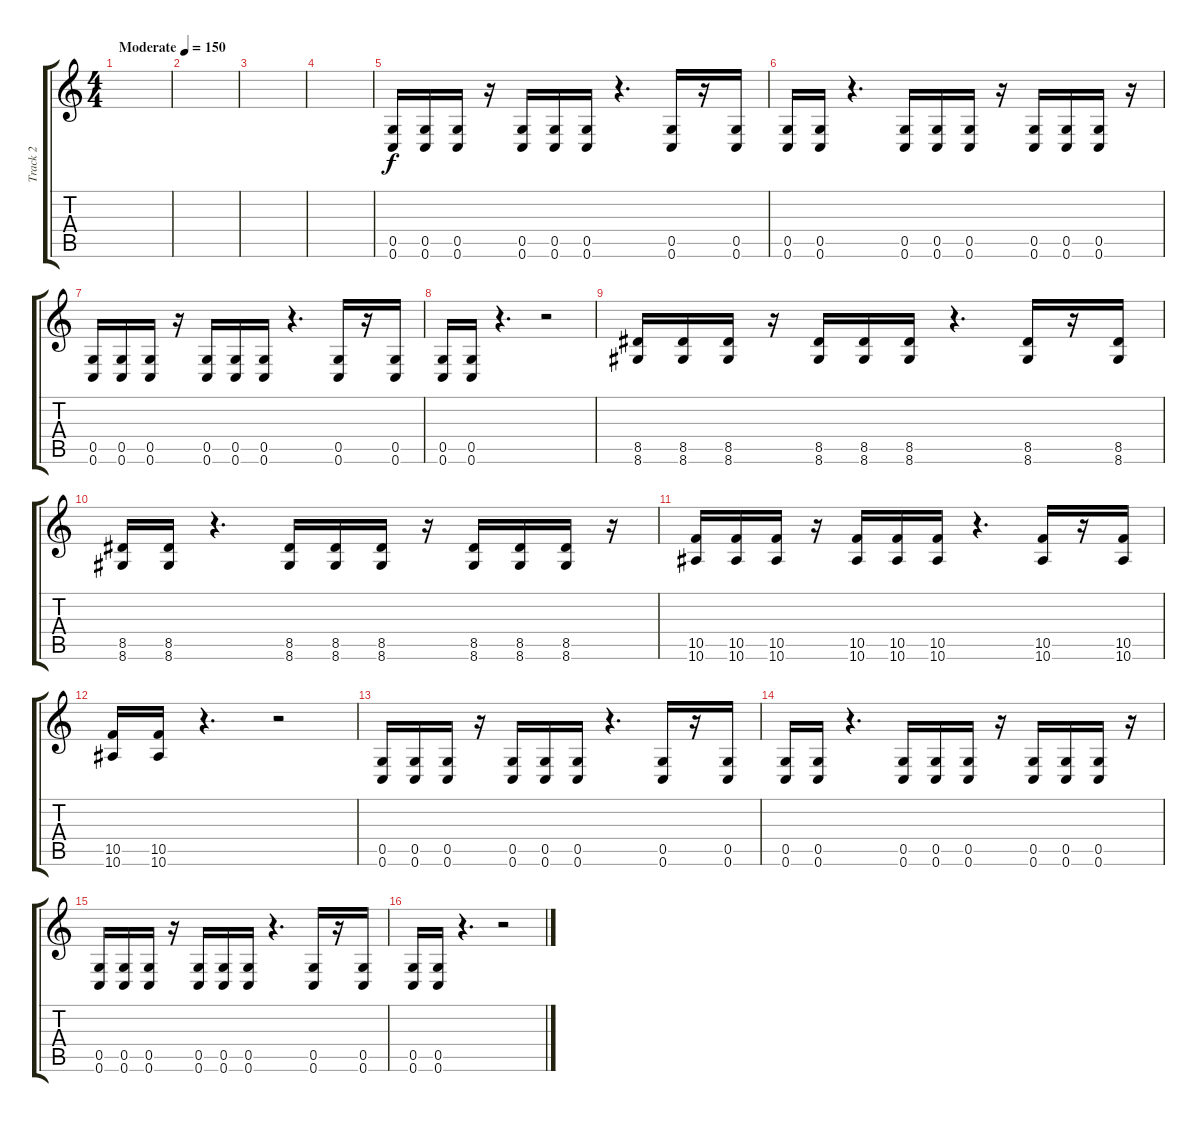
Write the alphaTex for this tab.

\track ("Track 2" "Track 2") {instrument overdrivenguitar}
\staff {score tabs}
\tuning (D4 A3 F3 C3 G2 C2) {hide}
\ts (4 4)
\tempo (150 "Moderate")
\clef g2
\ks c
|
|
|
|
(0.5 0.6).16 (0.5 0.6).16 (0.5 0.6).16 r.16 (0.5 0.6).16 (0.5 0.6).16 (0.5 0.6).16 r.4{d} (0.5 0.6).16 r.16 (0.5 0.6).16 |
(0.5 0.6).16 (0.5 0.6).16 r.4{d} (0.5 0.6).16 (0.5 0.6).16 (0.5 0.6).16 r.16 (0.5 0.6).16 (0.5 0.6).16 (0.5 0.6).16 r.16 |
(0.5 0.6).16 (0.5 0.6).16 (0.5 0.6).16 r.16 (0.5 0.6).16 (0.5 0.6).16 (0.5 0.6).16 r.4{d} (0.5 0.6).16 r.16 (0.5 0.6).16 |
(0.5 0.6).16 (0.5 0.6).16 r.4{d} r.2 |
(8.5 8.6).16 (8.5 8.6).16 (8.5 8.6).16 r.16 (8.5 8.6).16 (8.5 8.6).16 (8.5 8.6).16 r.4{d} (8.5 8.6).16 r.16 (8.5 8.6).16 |
(8.5 8.6).16 (8.5 8.6).16 r.4{d} (8.5 8.6).16 (8.5 8.6).16 (8.5 8.6).16 r.16 (8.5 8.6).16 (8.5 8.6).16 (8.5 8.6).16 r.16 |
(10.5 10.6).16 (10.5 10.6).16 (10.5 10.6).16 r.16 (10.5 10.6).16 (10.5 10.6).16 (10.5 10.6).16 r.4{d} (10.5 10.6).16 r.16 (10.5 10.6).16 |
(10.5 10.6).16 (10.5 10.6).16 r.4{d} r.2 |
(0.5 0.6).16 (0.5 0.6).16 (0.5 0.6).16 r.16 (0.5 0.6).16 (0.5 0.6).16 (0.5 0.6).16 r.4{d} (0.5 0.6).16 r.16 (0.5 0.6).16 |
(0.5 0.6).16 (0.5 0.6).16 r.4{d} (0.5 0.6).16 (0.5 0.6).16 (0.5 0.6).16 r.16 (0.5 0.6).16 (0.5 0.6).16 (0.5 0.6).16 r.16 |
(0.5 0.6).16 (0.5 0.6).16 (0.5 0.6).16 r.16 (0.5 0.6).16 (0.5 0.6).16 (0.5 0.6).16 r.4{d} (0.5 0.6).16 r.16 (0.5 0.6).16 |
(0.5 0.6).16 (0.5 0.6).16 r.4{d} r.2
